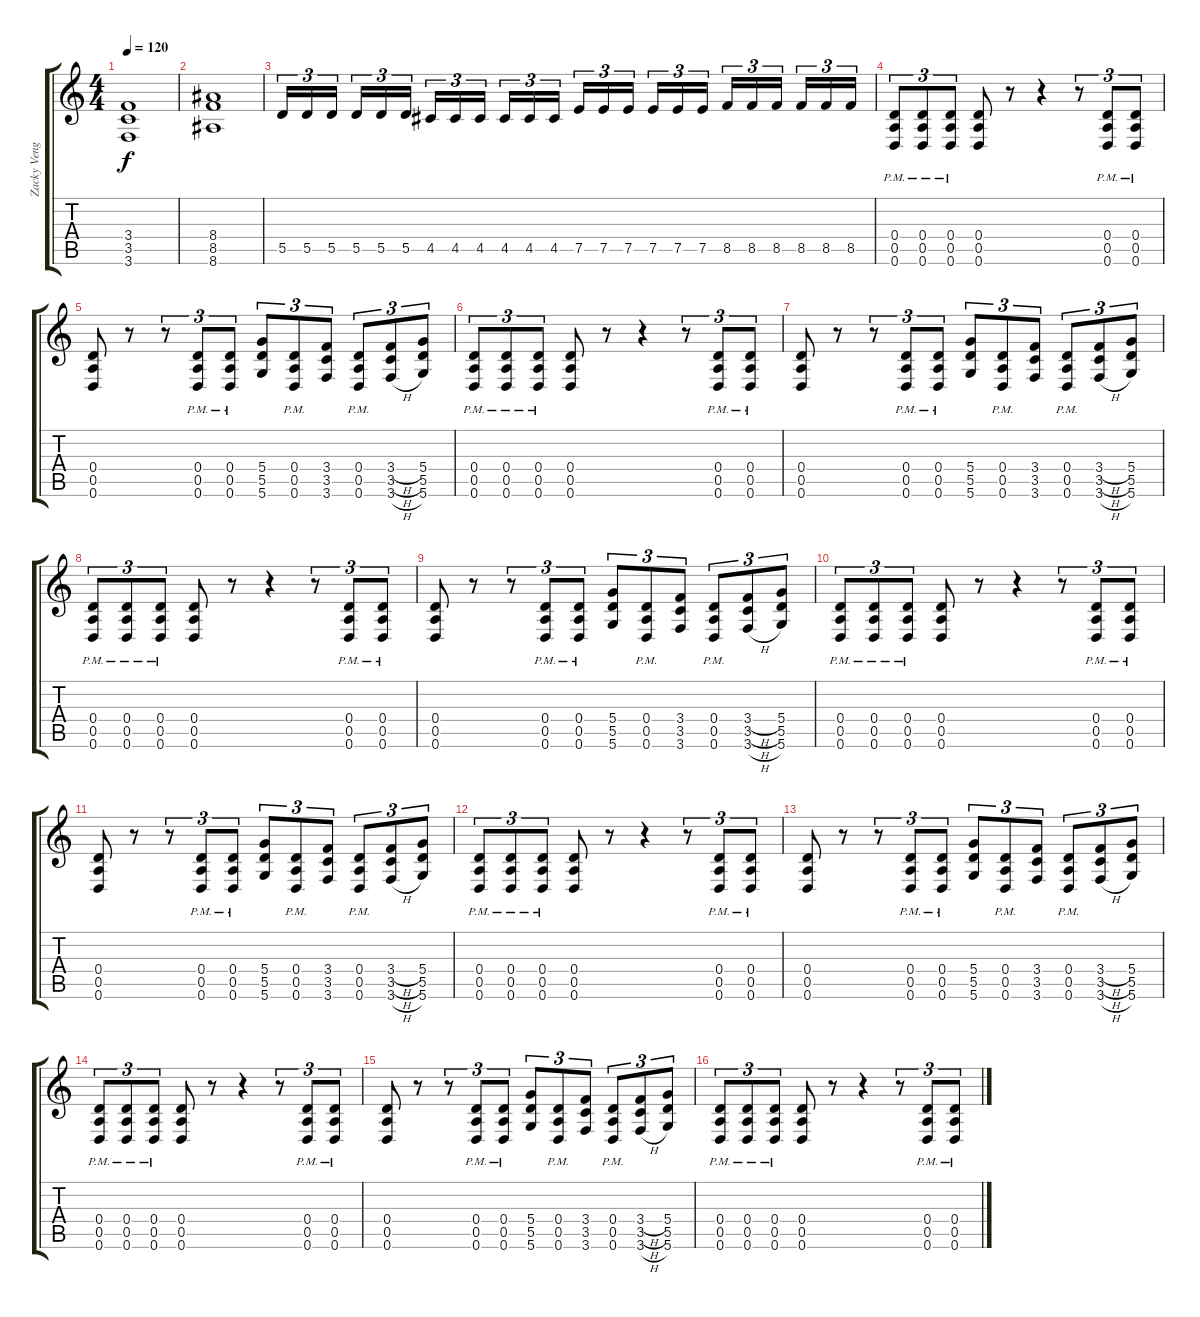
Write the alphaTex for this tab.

\track ("Zacky Vengance" "Zacky Veng") {instrument distortionguitar}
\staff {score tabs}
\tuning (E4 B3 G3 D3 A2 D2) {hide}
\ts (4 4)
\tempo 120
\clef g2
\ks c
(3.4 3.5 3.6).1{dy f} |
(8.4 8.5 8.6).1 |
5.5.16{tu (3 2)} 5.5.16{tu (3 2)} 5.5.16{tu (3 2) beam splitsecondary} 5.5.16{tu (3 2)} 5.5.16{tu (3 2)} 5.5.16{tu (3 2)} 4.5.16{tu (3 2)} 4.5.16{tu (3 2)} 4.5.16{tu (3 2) beam splitsecondary} 4.5.16{tu (3 2)} 4.5.16{tu (3 2)} 4.5.16{tu (3 2)} 7.5.16{tu (3 2)} 7.5.16{tu (3 2)} 7.5.16{tu (3 2) beam splitsecondary} 7.5.16{tu (3 2)} 7.5.16{tu (3 2)} 7.5.16{tu (3 2)} 8.5.16{tu (3 2)} 8.5.16{tu (3 2)} 8.5.16{tu (3 2) beam splitsecondary} 8.5.16{tu (3 2)} 8.5.16{tu (3 2)} 8.5.16{tu (3 2)} |
(0.4{pm} 0.5{pm} 0.6{pm}).8{tu (3 2)} (0.4{pm} 0.5{pm} 0.6{pm}).8{tu (3 2)} (0.4{pm} 0.5{pm} 0.6{pm}).8{tu (3 2)} (0.4 0.5 0.6).8 r.8 r.4 r.8{tu (3 2)} (0.4{pm} 0.5{pm} 0.6{pm}).8{tu (3 2)} (0.4{pm} 0.5{pm} 0.6{pm}).8{tu (3 2)} |
(0.4 0.5 0.6).8 r.8 r.8{tu (3 2)} (0.4{pm} 0.5{pm} 0.6{pm}).8{tu (3 2)} (0.4{pm} 0.5{pm} 0.6{pm}).8{tu (3 2)} (5.4 5.5 5.6).8{tu (3 2)} (0.4{pm} 0.5{pm} 0.6{pm}).8{tu (3 2)} (3.4 3.5 3.6).8{tu (3 2)} (0.4{pm} 0.5{pm} 0.6{pm}).8{tu (3 2)} (3.4{h} 3.5{h} 3.6{h}).8{tu (3 2)} (5.4 5.5 5.6).8{tu (3 2)} |
(0.4{pm} 0.5{pm} 0.6{pm}).8{tu (3 2)} (0.4{pm} 0.5{pm} 0.6{pm}).8{tu (3 2)} (0.4{pm} 0.5{pm} 0.6{pm}).8{tu (3 2)} (0.4 0.5 0.6).8 r.8 r.4 r.8{tu (3 2)} (0.4{pm} 0.5{pm} 0.6{pm}).8{tu (3 2)} (0.4{pm} 0.5{pm} 0.6{pm}).8{tu (3 2)} |
(0.4 0.5 0.6).8 r.8 r.8{tu (3 2)} (0.4{pm} 0.5{pm} 0.6{pm}).8{tu (3 2)} (0.4{pm} 0.5{pm} 0.6{pm}).8{tu (3 2)} (5.4 5.5 5.6).8{tu (3 2)} (0.4{pm} 0.5{pm} 0.6{pm}).8{tu (3 2)} (3.4 3.5 3.6).8{tu (3 2)} (0.4{pm} 0.5{pm} 0.6{pm}).8{tu (3 2)} (3.4{h} 3.5{h} 3.6{h}).8{tu (3 2)} (5.4 5.5 5.6).8{tu (3 2)} |
(0.4{pm} 0.5{pm} 0.6{pm}).8{tu (3 2)} (0.4{pm} 0.5{pm} 0.6{pm}).8{tu (3 2)} (0.4{pm} 0.5{pm} 0.6{pm}).8{tu (3 2)} (0.4 0.5 0.6).8 r.8 r.4 r.8{tu (3 2)} (0.4{pm} 0.5{pm} 0.6{pm}).8{tu (3 2)} (0.4{pm} 0.5{pm} 0.6{pm}).8{tu (3 2)} |
(0.4 0.5 0.6).8 r.8 r.8{tu (3 2)} (0.4{pm} 0.5{pm} 0.6{pm}).8{tu (3 2)} (0.4{pm} 0.5{pm} 0.6{pm}).8{tu (3 2)} (5.4 5.5 5.6).8{tu (3 2)} (0.4{pm} 0.5{pm} 0.6{pm}).8{tu (3 2)} (3.4 3.5 3.6).8{tu (3 2)} (0.4{pm} 0.5{pm} 0.6{pm}).8{tu (3 2)} (3.4{h} 3.5{h} 3.6{h}).8{tu (3 2)} (5.4 5.5 5.6).8{tu (3 2)} |
(0.4{pm} 0.5{pm} 0.6{pm}).8{tu (3 2)} (0.4{pm} 0.5{pm} 0.6{pm}).8{tu (3 2)} (0.4{pm} 0.5{pm} 0.6{pm}).8{tu (3 2)} (0.4 0.5 0.6).8 r.8 r.4 r.8{tu (3 2)} (0.4{pm} 0.5{pm} 0.6{pm}).8{tu (3 2)} (0.4{pm} 0.5{pm} 0.6{pm}).8{tu (3 2)} |
(0.4 0.5 0.6).8 r.8 r.8{tu (3 2)} (0.4{pm} 0.5{pm} 0.6{pm}).8{tu (3 2)} (0.4{pm} 0.5{pm} 0.6{pm}).8{tu (3 2)} (5.4 5.5 5.6).8{tu (3 2)} (0.4{pm} 0.5{pm} 0.6{pm}).8{tu (3 2)} (3.4 3.5 3.6).8{tu (3 2)} (0.4{pm} 0.5{pm} 0.6{pm}).8{tu (3 2)} (3.4{h} 3.5{h} 3.6{h}).8{tu (3 2)} (5.4 5.5 5.6).8{tu (3 2)} |
(0.4{pm} 0.5{pm} 0.6{pm}).8{tu (3 2)} (0.4{pm} 0.5{pm} 0.6{pm}).8{tu (3 2)} (0.4{pm} 0.5{pm} 0.6{pm}).8{tu (3 2)} (0.4 0.5 0.6).8 r.8 r.4 r.8{tu (3 2)} (0.4{pm} 0.5{pm} 0.6{pm}).8{tu (3 2)} (0.4{pm} 0.5{pm} 0.6{pm}).8{tu (3 2)} |
(0.4 0.5 0.6).8 r.8 r.8{tu (3 2)} (0.4{pm} 0.5{pm} 0.6{pm}).8{tu (3 2)} (0.4{pm} 0.5{pm} 0.6{pm}).8{tu (3 2)} (5.4 5.5 5.6).8{tu (3 2)} (0.4{pm} 0.5{pm} 0.6{pm}).8{tu (3 2)} (3.4 3.5 3.6).8{tu (3 2)} (0.4{pm} 0.5{pm} 0.6{pm}).8{tu (3 2)} (3.4{h} 3.5{h} 3.6{h}).8{tu (3 2)} (5.4 5.5 5.6).8{tu (3 2)} |
(0.4{pm} 0.5{pm} 0.6{pm}).8{tu (3 2)} (0.4{pm} 0.5{pm} 0.6{pm}).8{tu (3 2)} (0.4{pm} 0.5{pm} 0.6{pm}).8{tu (3 2)} (0.4 0.5 0.6).8 r.8 r.4 r.8{tu (3 2)} (0.4{pm} 0.5{pm} 0.6{pm}).8{tu (3 2)} (0.4{pm} 0.5{pm} 0.6{pm}).8{tu (3 2)} |
(0.4 0.5 0.6).8 r.8 r.8{tu (3 2)} (0.4{pm} 0.5{pm} 0.6{pm}).8{tu (3 2)} (0.4{pm} 0.5{pm} 0.6{pm}).8{tu (3 2)} (5.4 5.5 5.6).8{tu (3 2)} (0.4{pm} 0.5{pm} 0.6{pm}).8{tu (3 2)} (3.4 3.5 3.6).8{tu (3 2)} (0.4{pm} 0.5{pm} 0.6{pm}).8{tu (3 2)} (3.4{h} 3.5{h} 3.6{h}).8{tu (3 2)} (5.4 5.5 5.6).8{tu (3 2)} |
(0.4{pm} 0.5{pm} 0.6{pm}).8{tu (3 2)} (0.4{pm} 0.5{pm} 0.6{pm}).8{tu (3 2)} (0.4{pm} 0.5{pm} 0.6{pm}).8{tu (3 2)} (0.4 0.5 0.6).8 r.8 r.4 r.8{tu (3 2)} (0.4{pm} 0.5{pm} 0.6{pm}).8{tu (3 2)} (0.4{pm} 0.5{pm} 0.6{pm}).8{tu (3 2)}
